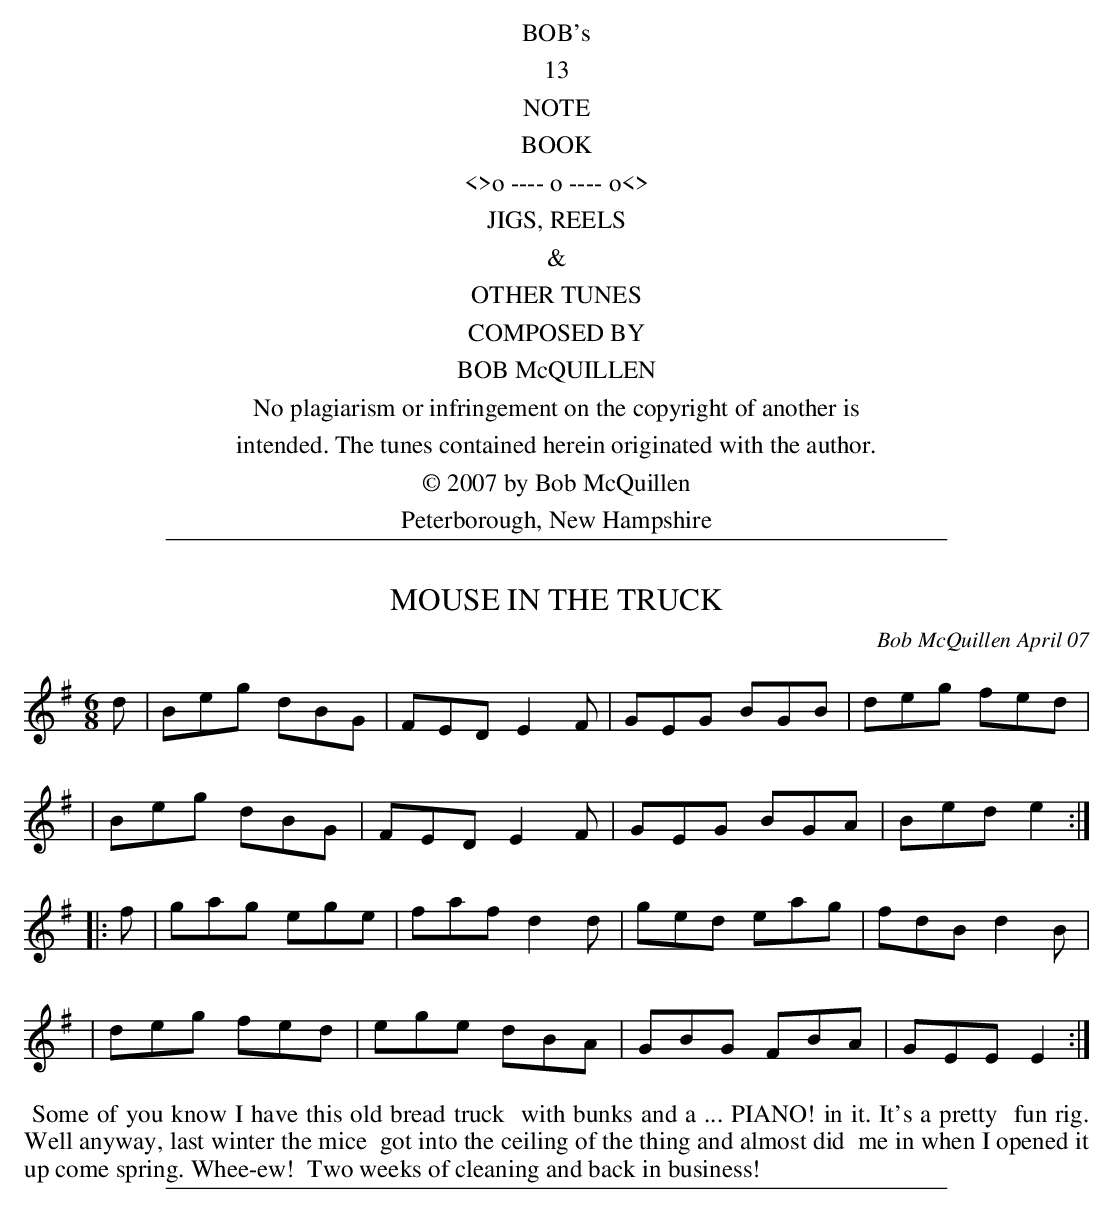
X:1
T: MOUSE IN THE TRUCK
C: Bob McQuillen April 07
M: 6/8
L: 1/8
K: Em
d \
| Beg dBG | FED E2F | GEG BGB | deg fed |
| Beg dBG | FED E2F | GEG BGA | Bed e2 :|
|: f \
| gag ege | faf d2d | ged eag | fdB d2B |
| deg fed | ege dBA | GBG FBA | GEE E2 :|
